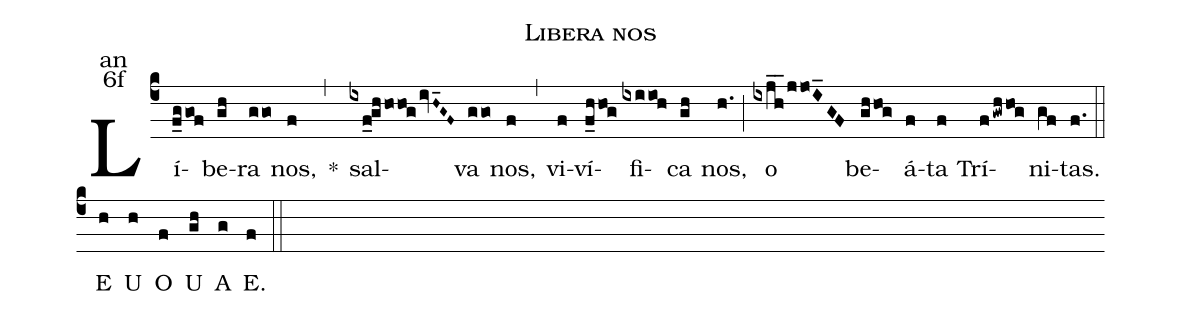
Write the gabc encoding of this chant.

name:Libera nos;
office-part:an;
mode:6f;
%%
(c4) Lí(f_ggof)be(gh)ra(ggo) nos,(f) <sp>*</sp>(,) sal(ixf_ghho/hog/ivH~_G~F~)va(ggo) nos,(f) (,) vi(f)ví(f_hhog)fi(ixiioh)ca(gh) nos,(h.) (;) o(ixjh__/jjoI_GF) be(ghhog)á(f)ta(f) Trí(fgwhhog)ni(gf)tas.(f.) (::)
<eu>E(h) U(h) O(f) U(gh) A(g) E.(f) </eu>(::)
